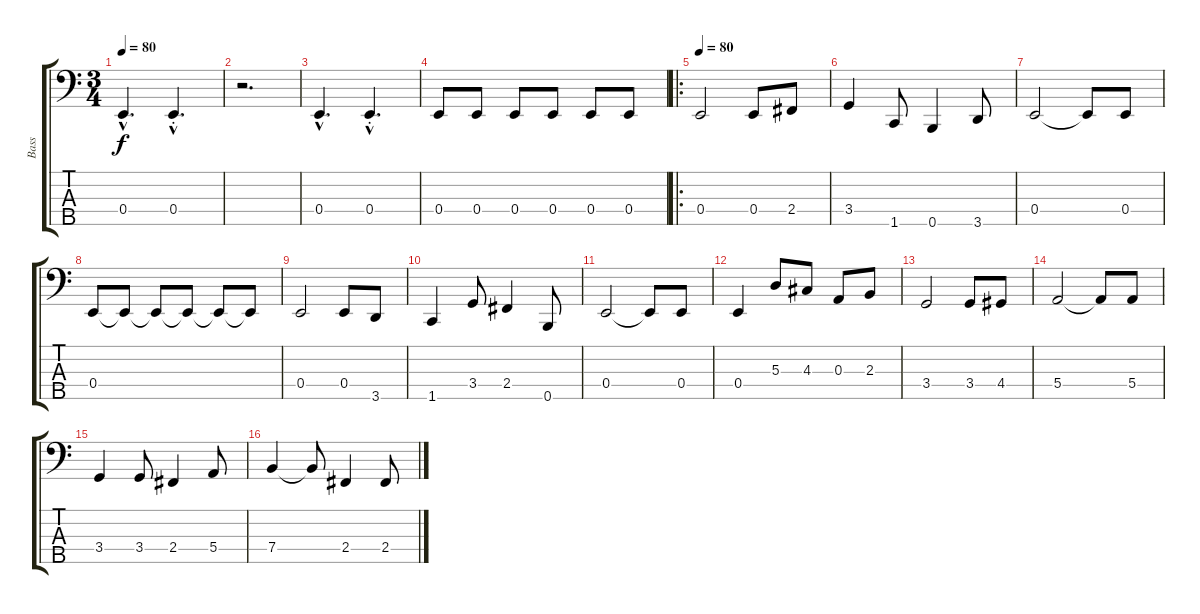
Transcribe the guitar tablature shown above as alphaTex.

\track ("Bass" "Bass") {instrument slapbass1}
\staff {score tabs}
\tuning (G2 D2 A1 E1 B0) {hide}
\ts (3 4)
\tempo 80
\clef f4
\ks c
0.4{hac}.4{d dy f instrument slapbass1} 0.4{hac st}.4{d} |
r.2{d} |
0.4{hac}.4{d} 0.4{hac st}.4{d} |
0.4.8 0.4.8 0.4.8 0.4.8 0.4.8 0.4.8 |
\ro
\tempo 80
0.4.2 0.4.8 2.4.8 |
3.4.4 1.5.8 0.5.4 3.5.8 |
0.4.2 0.4{t}.8 0.4.8 |
0.4.8 0.4{t}.8 0.4{t}.8 0.4{t}.8 0.4{t}.8 0.4{t}.8 |
0.4.2 0.4.8 3.5.8 |
1.5.4 3.4.8 2.4.4 0.5.8 |
0.4.2 0.4{t}.8 0.4.8 |
0.4.4 5.3.8 4.3.8 0.3.8 2.3.8 |
3.4.2 3.4.8 4.4.8 |
5.4.2 5.4{t}.8 5.4.8 |
3.4.4 3.4.8 2.4.4 5.4.8 |
7.4.4 7.4{t}.8 2.4.4 2.4.8
